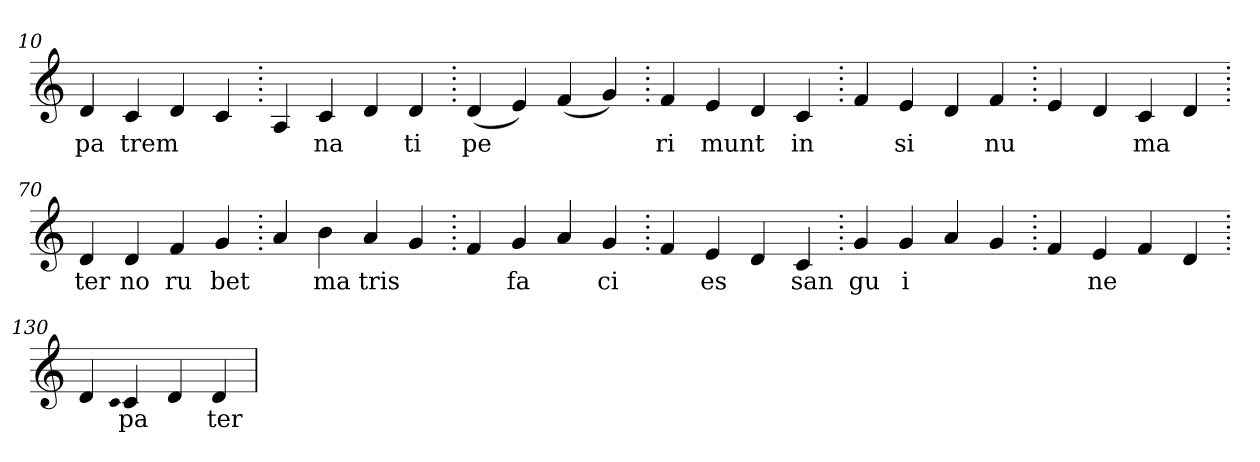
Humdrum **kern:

**kern	**text
*part1	*part1
*staff1	*staff1
*clefG2	*
=10.	=10.
4d	pa
4c	trem
4d	.
4c	.
=20.	=20.
4A	.
4c	na
4d	.
4d	ti
=30.	=30.
(>4d	pe
4e)	.
(>4f	.
4g)	.
=40.	=40.
4f	ri
4e	munt
4d	.
4c	in
=50.	=50.
4f	.
4e	si
4d	.
4f	nu
=60.	=60.
4e	.
4d	.
4c	ma
4d	.
=70.	=70.
4d	ter
4d	no
4f	ru
4g	bet
=80.	=80.
4a	.
4b	ma
4a	tris
4g	.
=90.	=90.
4f	.
4g	fa
4a	.
4g	ci
=100.	=100.
4f	.
4e	es
4d	.
4c	san
=110.	=110.
4g	gu
4g	i
4a	.
4g	.
=120.	=120.
4f	.
4e	ne
4f	.
4d	.
=130.	=130.
4d	.
qqc	.
4c	pa
4d	.
4d	ter
=	=
*-	*-
